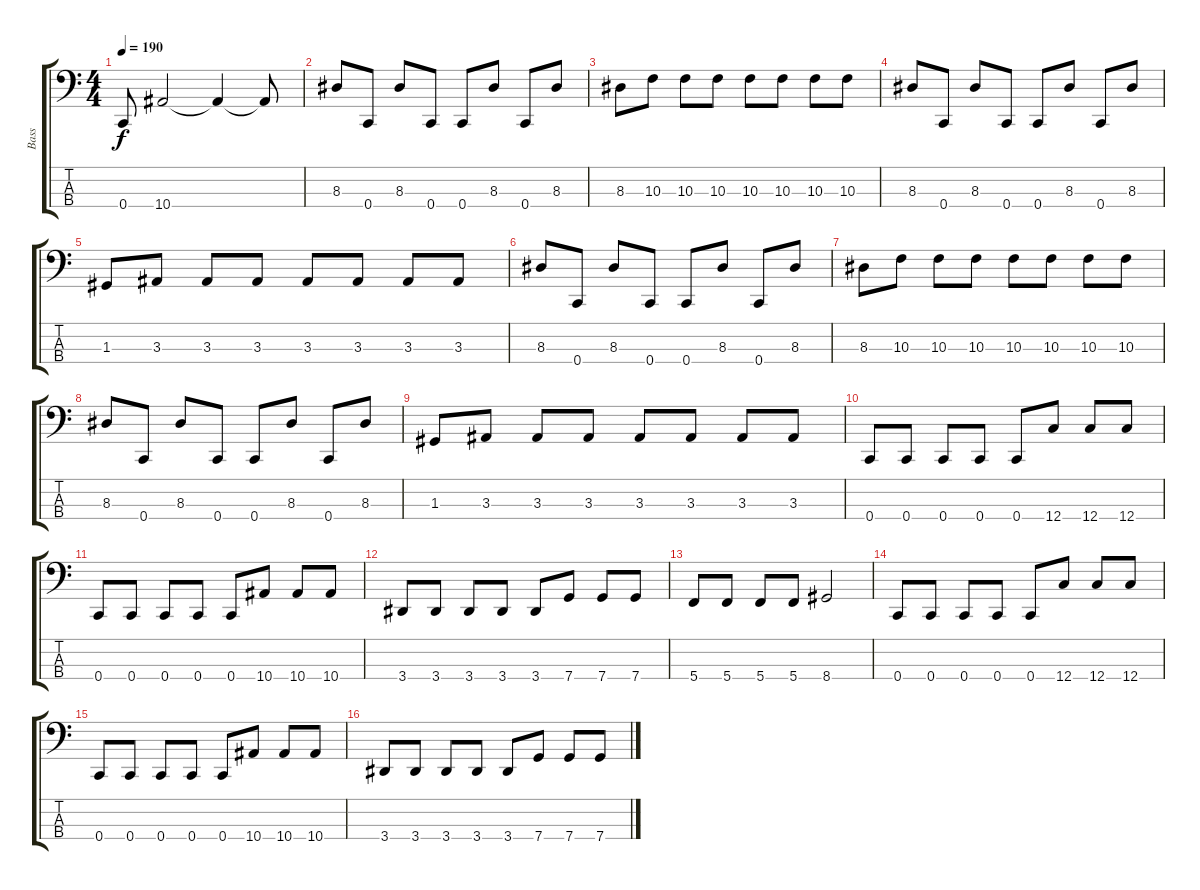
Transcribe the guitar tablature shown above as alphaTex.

\track ("Bass" "Bass") {instrument electricbasspick}
\staff {score tabs}
\tuning (F2 C2 G1 C1) {hide}
\ts (4 4)
\tempo 190
\clef f4
\ks c
0.4.8{dy f} 10.4.2 10.4{t}.4 10.4{t}.8 |
8.3.8 0.4.8 8.3.8 0.4.8 0.4.8 8.3.8 0.4.8 8.3.8 |
8.3.8 10.3.8 10.3.8 10.3.8 10.3.8 10.3.8 10.3.8 10.3.8 |
8.3.8 0.4.8 8.3.8 0.4.8 0.4.8 8.3.8 0.4.8 8.3.8 |
1.3.8 3.3.8 3.3.8 3.3.8 3.3.8 3.3.8 3.3.8 3.3.8 |
8.3.8 0.4.8 8.3.8 0.4.8 0.4.8 8.3.8 0.4.8 8.3.8 |
8.3.8 10.3.8 10.3.8 10.3.8 10.3.8 10.3.8 10.3.8 10.3.8 |
8.3.8 0.4.8 8.3.8 0.4.8 0.4.8 8.3.8 0.4.8 8.3.8 |
1.3.8 3.3.8 3.3.8 3.3.8 3.3.8 3.3.8 3.3.8 3.3.8 |
0.4.8 0.4.8 0.4.8 0.4.8 0.4.8 12.4.8 12.4.8 12.4.8 |
0.4.8 0.4.8 0.4.8 0.4.8 0.4.8 10.4.8 10.4.8 10.4.8 |
3.4.8 3.4.8 3.4.8 3.4.8 3.4.8 7.4.8 7.4.8 7.4.8 |
5.4.8 5.4.8 5.4.8 5.4.8 8.4.2 |
0.4.8 0.4.8 0.4.8 0.4.8 0.4.8 12.4.8 12.4.8 12.4.8 |
0.4.8 0.4.8 0.4.8 0.4.8 0.4.8 10.4.8 10.4.8 10.4.8 |
3.4.8 3.4.8 3.4.8 3.4.8 3.4.8 7.4.8 7.4.8 7.4.8
